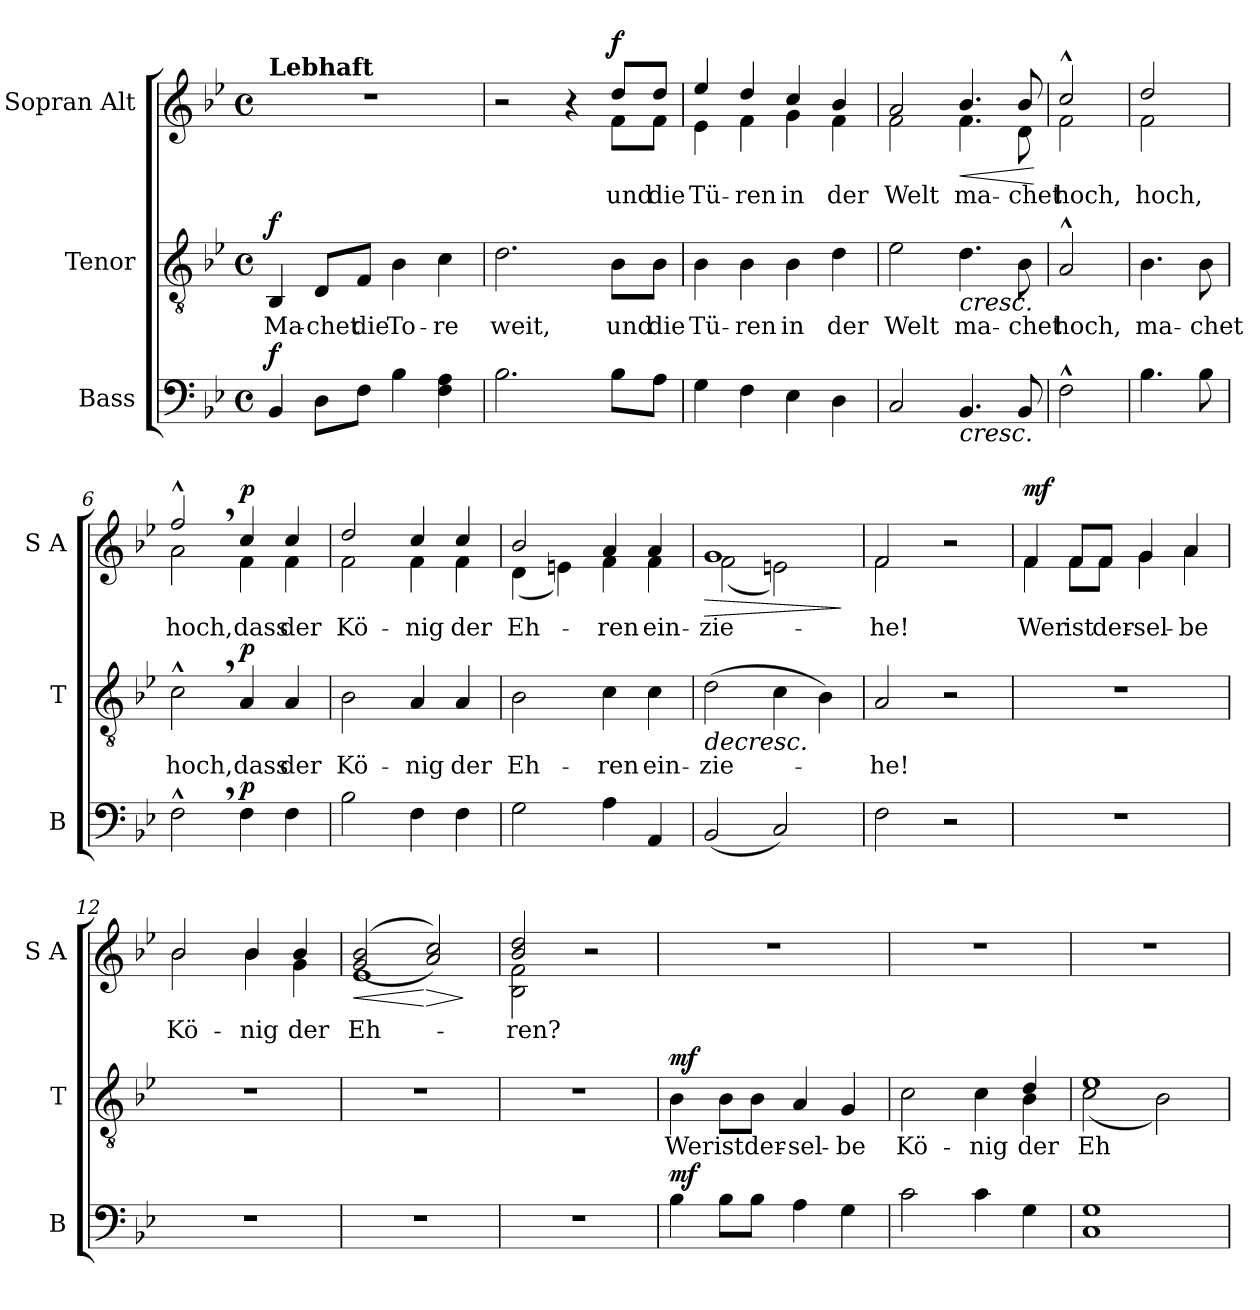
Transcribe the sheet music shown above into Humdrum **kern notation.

**kern	**dynam	**kern	**text	**dynam	**kern	**text	**dynam
*part3	*part3	*part2	*part2	*part2	*part1	*part1	*part1
*staff3	*staff3	*staff2	*staff2	*staff2	*staff1	*staff1	*staff1
*I"Bass	*	*I"Tenor	*	*	*I"Sopran Alt	*	*
*I'B	*	*I'T	*	*	*I'S A	*	*
*clefF4	*	*clefGv2	*	*	*clefG2	*	*
*k[b-e-]	*	*k[b-e-]	*	*	*k[b-e-]	*	*
*M4/4	*	*M4/4	*	*	*M4/4	*	*
*met(c)	*	*met(c)	*	*	*met(c)	*	*
=1	=1	=1	=1	=1	=1	=1	=1
!	!	!	!	!	!LO:TX:a:B:t=Lebhaft	!	!
!	!LO:DY:a	!	!LO:LY:b	!LO:DY:a	!	!	!
4BB-/	f	4BB-/	Ma-	f	1r	.	.
!	!	!	!LO:LY:b	!	!	!	!
8D\L	.	8D/L	-chet	.	.	.	.
!	!	!	!LO:LY:b	!	!	!	!
8F\J	.	8F/J	die	.	.	.	.
!	!	!	!LO:LY:b	!	!	!	!
4B-\	.	4B-\	To-	.	.	.	.
!	!	!	!LO:LY:b	!	!	!	!
4F\ 4A\	.	4c\	-re	.	.	.	.
=2	=2	=2	=2	=2	=2	=2	=2
!	!	!	!LO:LY:b	!	!	!	!
*	*	*	*	*	*^	*	*
2.B-\	.	2.d\	weit,	.	2r	2ryy	.	.
.	.	.	.	.	4r	4ryy	.	.
!	!	!	!LO:LY:b	!	!	!	!LO:LY:b	!LO:DY:a
8B-\L	.	8B-\L	und	.	8dd/L	8f\L	und	f
!	!	!	!LO:LY:b	!	!	!	!LO:LY:b	!
8A\J	.	8B-\J	die	.	8dd/J	8f\J	die	.
=3	=3	=3	=3	=3	=3	=3	=3	=3
!	!	!	!LO:LY:b	!	!	!	!LO:LY:b	!
4G\	.	4B-\	Tü-	.	4ee-/	4e-\	Tü-	.
!	!	!	!LO:LY:b	!	!	!	!LO:LY:b	!
4F\	.	4B-\	-ren	.	4dd/	4f\	-ren	.
!	!	!	!LO:LY:b	!	!	!	!LO:LY:b	!
4E-\	.	4B-\	in	.	4cc/	4g\	in	.
!	!	!	!LO:LY:b	!	!	!	!LO:LY:b	!
4D\	.	4d\	der	.	4b-/	4f\	der	.
=4	=4	=4	=4	=4	=4	=4	=4	=4
!	!	!	!LO:LY:b	!	!	!	!LO:LY:b	!
2C/	.	2e-\	Welt	.	2a/	2f\	Welt	.
!	!LO:HP:b	!	!LO:LY:b	!LO:HP:b	!	!	!LO:LY:b	!LO:HP:b
4.BB-/	<	4.d\	ma-	<	4.b-/	4.f\	ma-	<
!	!	!	!LO:LY:b	!	!	!	!LO:LY:b	!
8BB-/	.	8B-\	-chet	.	8b-/	8d\	-chet	.
*	*	*	*	*	*v	*v	*	*
.	.	.	.	.	.	.	[
=5	=5	=5	=5	=5	=5	=5	=5
!	!	!	!LO:LY:b	!	!	!LO:LY:b	!
*	*	*	*	*	*^	*	*
2F^^\	.	2A^^/	hoch,	.	2cc^^/	2f\	hoch,	.
!!LO:LB:g=z	!!
=5X1	=5X1	=5X1	=5X1	=5X1	=5X1	=5X1	=5X1	=5X1
!	!	!	!LO:LY:b	!	!	!	!LO:LY:b	!
4.B-\	.	4.B-\	ma-	.	2dd/	2f\	hoch,	.
!	!	!	!LO:LY:b	!	!	!	!	!
8B-\	.	8B-\	-chet	.	.	.	.	.
=6	=6	=6	=6	=6	=6	=6	=6	=6
!	!	!	!LO:LY:b	!	!	!	!LO:LY:b	!
2F^^,\	.	2c^^,\	hoch,	.	2ff^^,/	2a\	hoch,	.
!	!LO:DY:a	!	!LO:LY:b	!LO:DY:a	!	!	!LO:LY:b	!LO:DY:a
4F\	p	4A/	dass	p	4cc/	4f\	dass	p
!	!	!	!LO:LY:b	!	!	!	!LO:LY:b	!
4F\	.	4A/	der	.	4cc/	4f\	der	.
=7	=7	=7	=7	=7	=7	=7	=7	=7
!	!	!	!LO:LY:b	!	!	!	!LO:LY:b	!
2B-\	.	2B-\	Kö-	.	2dd/	2f\	Kö-	.
!	!	!	!LO:LY:b	!	!	!	!LO:LY:b	!
4F\	.	4A/	-nig	.	4cc/	4f\	-nig	.
!	!	!	!LO:LY:b	!	!	!	!LO:LY:b	!
4F\	.	4A/	der	.	4cc/	4f\	der	.
=8	=8	=8	=8	=8	=8	=8	=8	=8
!	!	!	!LO:LY:b	!	!	!	!LO:LY:b	!
2G\	.	2B-\	Eh-	.	2b-/	(4d\	Eh-	.
.	.	.	.	.	.	4en\)	.	.
!	!	!	!LO:LY:b	!	!	!	!LO:LY:b	!
4A\	.	4c\	-ren	.	4a/	4f\	-ren	.
!	!	!	!LO:LY:b	!	!	!	!LO:LY:b	!
4AA/	.	4c\	ein-	.	4a/	4f\	ein-	.
=9	=9	=9	=9	=9	=9	=9	=9	=9
!	!	!	!LO:LY:b	!LO:HP:b	!	!	!LO:LY:b	!LO:HP:b
(2BB-/	.	(2d\	-zie-	>	1g	(2f\	-zie-	>
2C/)	.	4c\	.	.	.	2en\)	.	.
.	.	4B-\)	.	.	.	.	.	.
*	*	*	*	*	*v	*v	*	*
.	[	.	.	[	.	.	]
=10	=10	=10	=10	=10	=10	=10	=10
!	!	!	!LO:LY:b	!	!	!LO:LY:b	!
*	*	*	*	*	*^	*	*
2F\	.	2A/	-he!	.	2f/	2f\	-he!	.
2r	.	2r	.	.	2r	2ryy	.	.
!!LO:LB:g=z	!!
=11	=11	=11	=11	=11	=11	=11	=11	=11
!	!	!	!	!	!	!	!LO:LY:b	!LO:DY:a
1r	.	1r	.	.	4f/	4f\	Wer	mf
!	!	!	!	!	!	!	!LO:LY:b	!
.	.	.	.	.	8f/L	8f\L	ist	.
!	!	!	!	!	!	!	!LO:LY:b	!
.	.	.	.	.	8f/J	8f\J	der-	.
!	!	!	!	!	!	!	!LO:LY:b	!
.	.	.	.	.	4g/	4g\	-sel-	.
!	!	!	!	!	!	!	!LO:LY:b	!
.	.	.	.	.	4a/	4a\	-be	.
=12	=12	=12	=12	=12	=12	=12	=12	=12
!	!	!	!	!	!	!	!LO:LY:b	!
1r	.	1r	.	.	2b-/	2b-\	Kö-	.
!	!	!	!	!	!	!	!LO:LY:b	!
.	.	.	.	.	4b-/	4b-\	-nig	.
!	!	!	!	!	!	!	!LO:LY:b	!
.	.	.	.	.	4b-/	4g\	der	.
=13	=13	=13	=13	=13	=13	=13	=13	=13
!	!	!	!	!	!	!	!LO:LY:b	!LO:HP:b
1r	.	1r	.	.	((2g/ 2b-/	1e-	Eh-	<
!	!	!	!	!	!	!	!	!LO:HP:n=1:b
.	.	.	.	.	2a/ 2cc/))	.	.	[ >
*	*	*	*	*	*v	*v	*	*
.	.	.	.	.	.	.	]
=14	=14	=14	=14	=14	=14	=14	=14
!	!	!	!	!	!	!LO:LY:b	!
*	*	*	*	*	*^	*	*
1r	.	1r	.	.	2b-/ 2dd/	2B-\ 2f\	-ren?	.
.	.	.	.	.	2r	2ryy	.	.
!!LO:LB:g=z
=15	=15	=15	=15	=15	=15	=15	=15	=15
!	!LO:DY:a	!	!LO:LY:b	!LO:DY:a	!	!	!	!
*	*	*	*	*	*v	*v	*	*
4B-\	mf	4B-\	Wer	mf	1r	.	.
!	!	!	!LO:LY:b	!	!	!	!
8B-\L	.	8B-\L	ist	.	.	.	.
!	!	!	!LO:LY:b	!	!	!	!
8B-\J	.	8B-\J	der-	.	.	.	.
!	!	!	!LO:LY:b	!	!	!	!
4A\	.	4A/	-sel-	.	.	.	.
!	!	!	!LO:LY:b	!	!	!	!
4G\	.	4G/	-be	.	.	.	.
=16	=16	=16	=16	=16	=16	=16	=16
!	!	!	!LO:LY:b	!	!	!	!
*	*	*^	*	*	*	*	*
2c\	.	2c\	2.ryy	Kö-	.	1r	.	.
!	!	!	!	!LO:LY:b	!	!	!	!
4c\	.	4c\	.	-nig	.	.	.	.
!	!	!	!	!LO:LY:b	!	!	!	!
4G\	.	4d/	4B-\	der	.	.	.	.
=17	=17	=17	=17	=17	=17	=17	=17	=17
!	!	!	!	!LO:LY:b	!	!	!	!
1C 1G	.	1e-	(2c\	Eh-	.	1r	.	.
.	.	.	2B-\)	.	.	.	.	.
*	*	*v	*v	*	*	*	*	*
.	.	.	.	]	.	.	.
=	=	=	=	=	=	=	=
*-	*-	*-	*-	*-	*-	*-	*-
